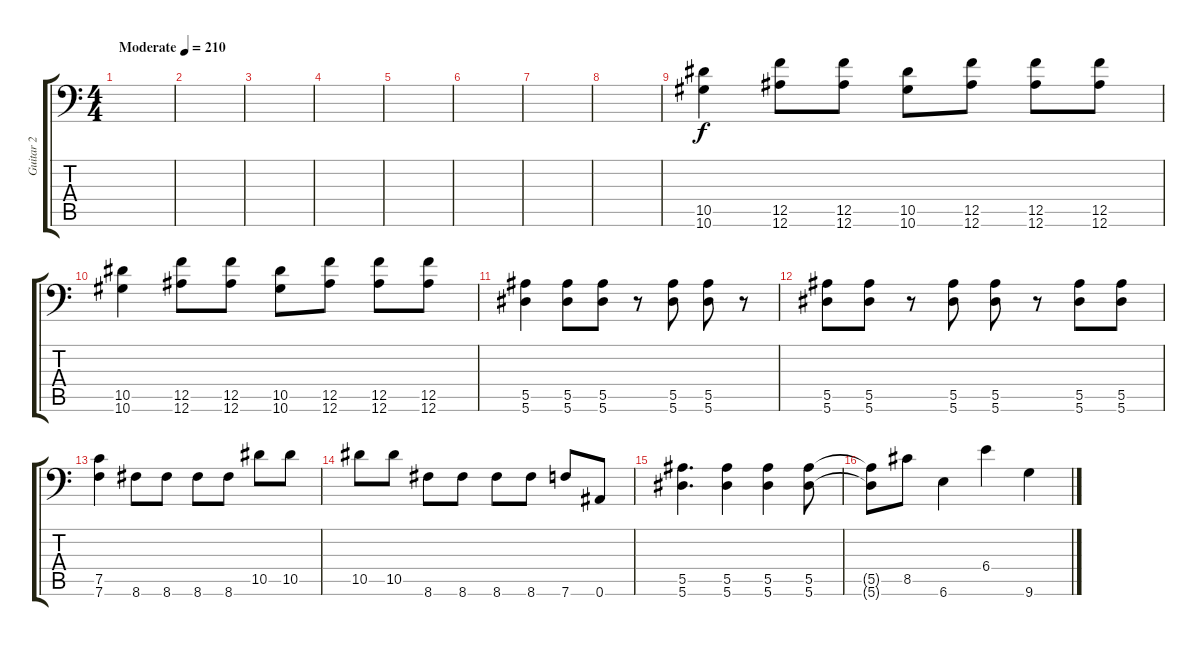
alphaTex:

\track ("Guitar 2" "Guitar 2") {instrument distortionguitar}
\staff {score tabs}
\tuning (C4 G3 Eb3 Bb2 F2 Bb1) {hide}
\ts (4 4)
\tempo (210 "Moderate")
\clef f4
\ks c
|
|
|
|
|
|
|
|
(10.5 10.6).4 (12.5 12.6).8 (12.5 12.6).8 (10.5 10.6).8 (12.5 12.6).8 (12.5 12.6).8 (12.5 12.6).8 |
(10.5 10.6).4 (12.5 12.6).8 (12.5 12.6).8 (10.5 10.6).8 (12.5 12.6).8 (12.5 12.6).8 (12.5 12.6).8 |
(5.5 5.6).4 (5.5 5.6).8 (5.5 5.6).8 r.8 (5.5 5.6).8 (5.5 5.6).8 r.8 |
(5.5 5.6).8 (5.5 5.6).8 r.8 (5.5 5.6).8 (5.5 5.6).8 r.8 (5.5 5.6).8 (5.5 5.6).8 |
(7.5 7.6).4 8.6.8 8.6.8 8.6.8 8.6.8 10.5.8 10.5.8 |
10.5.8 10.5.8 8.6.8 8.6.8 8.6.8 8.6.8 7.6.8 0.6.8 |
(5.5 5.6).4{d} (5.5 5.6).4 (5.5 5.6).4 (5.5 5.6).8 |
(5.5{t} 5.6{t}).8 8.5.8 6.6.4 6.4.4 9.6.4
